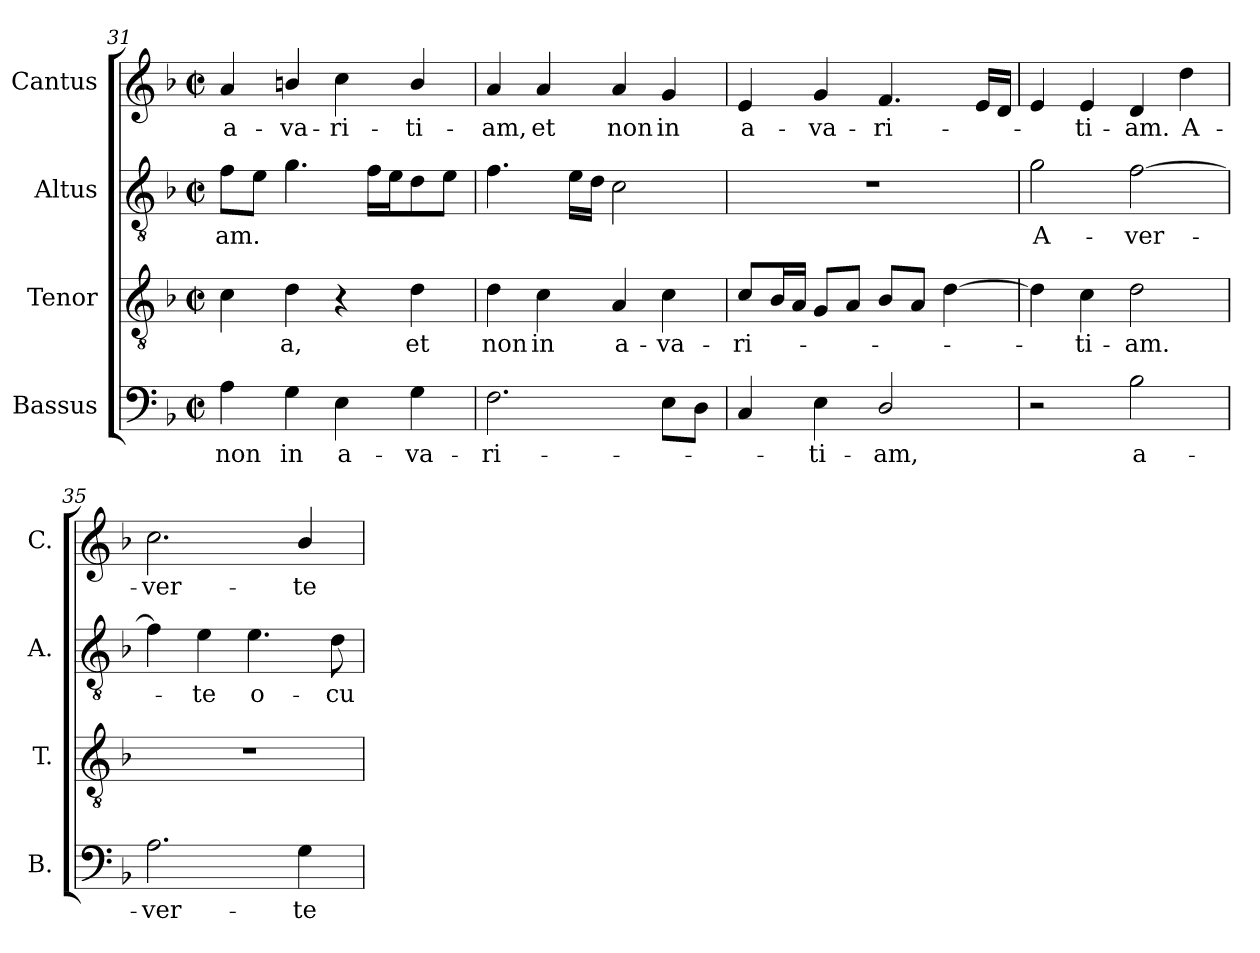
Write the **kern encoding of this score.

**kern	**text	**kern	**text	**kern	**text	**kern	**text
*part4	*part4	*part3	*part3	*part2	*part2	*part1	*part1
*staff4	*staff4	*staff3	*staff3	*staff2	*staff2	*staff1	*staff1
*I"Bassus	*	*I"Tenor	*	*I"Altus	*	*I"Cantus	*
*I'B.	*	*I'T.	*	*I'A.	*	*I'C.	*
*clefF4	*	*clefGv2	*	*clefGv2	*	*clefG2	*
*	*	*ITrd7c12	*	*ITrd7c12	*	*	*
*k[b-]	*	*k[b-]	*	*k[b-]	*	*k[b-]	*
*F:	*	*F:	*	*F:	*	*F:	*
*M2/2	*	*M2/2	*	*M2/2	*	*M2/2	*
*met(c|)	*	*met(c|)	*	*met(c|)	*	*met(c|)	*
=31	=31	=31	=31	=31	=31	=31	=31
!	!LO:LY:b:color=#000000	!	!	!	!	!	!
!	!	!	!	!	!LO:LY:b:color=#000000	!	!
!	!	!	!	!	!	!	!LO:LY:b:color=#000000
4Ai\	non	4Ci\	.	8Fi\L	-am.	4ai/	a-
.	.	.	.	8Ei\J	.	.	.
!	!LO:LY:b:color=#000000	!	!	!	!	!	!
!	!	!	!LO:LY:b:color=#000000	!	!	!	!
!	!	!	!	!	!	!	!LO:LY:b:color=#000000
4Gi\	in	4Di\	-a,	4.Gi\	.	4bni/	-va-
!	!LO:LY:b:color=#000000	!	!	!	!	!	!
!	!	!	!	!	!	!	!LO:LY:b:color=#000000
4Ei\	a-	4r	.	.	.	4cci\	-ri-
.	.	.	.	16Fi\LL	.	.	.
.	.	.	.	16Ei\J	.	.	.
!	!LO:LY:b:color=#000000	!	!	!	!	!	!
!	!	!	!LO:LY:b:color=#000000	!	!	!	!
!	!	!	!	!	!	!	!LO:LY:b:color=#000000
4Gi\	-va-	4Di\	et	8Di\	.	4bi/	-ti-
.	.	.	.	8Ei\J	.	.	.
=32	=32	=32	=32	=32	=32	=32	=32
!	!LO:LY:b:color=#000000	!	!	!	!	!	!
!	!	!	!LO:LY:b:color=#000000	!	!	!	!
!	!	!	!	!	!	!	!LO:LY:b:color=#000000
2.Fi\	-ri-	4Di\	non	4.Fi\	.	4ai/	-am,
!	!	!	!LO:LY:b:color=#000000	!	!	!	!
!	!	!	!	!	!	!	!LO:LY:b:color=#000000
.	.	4Ci\	in	.	.	4ai/	et
.	.	.	.	16Ei\LL	.	.	.
.	.	.	.	16Di\JJ	.	.	.
!	!	!	!LO:LY:b:color=#000000	!	!	!	!
!	!	!	!	!	!	!	!LO:LY:b:color=#000000
.	.	4AAi/	a-	2Ci\	.	4ai/	non
!	!	!	!LO:LY:b:color=#000000	!	!	!	!
!	!	!	!	!	!	!	!LO:LY:b:color=#000000
8Ei\L	.	4Ci\	-va-	.	.	4gi/	in
8Di\J	.	.	.	.	.	.	.
!!LO:LB:g=z
=33	=33	=33	=33	=33	=33	=33	=33
!	!	!	!LO:LY:b:color=#000000	!	!	!	!
!	!	!	!	!	!	!	!LO:LY:b:color=#000000
4Ci/	.	8Ci/L	-ri-	1r	.	4ei/	a-
.	.	16BB-i/L	.	.	.	.	.
.	.	16AAi/JJ	.	.	.	.	.
!	!LO:LY:b:color=#000000	!	!	!	!	!	!
!	!	!	!	!	!	!	!LO:LY:b:color=#000000
4Ei\	-ti-	8GGi/L	.	.	.	4gi/	-va-
.	.	8AAi/J	.	.	.	.	.
!	!LO:LY:b:color=#000000	!	!	!	!	!	!
!	!	!	!	!	!	!	!LO:LY:b:color=#000000
2Di/	-am,	8BB-i/L	.	.	.	4.fi/	-ri-
.	.	8AAi/J	.	.	.	.	.
.	.	[4Di\	.	.	.	.	.
.	.	.	.	.	.	16ei/LL	.
.	.	.	.	.	.	16di/JJ	.
=34	=34	=34	=34	=34	=34	=34	=34
!	!	!	!	!	!LO:LY:b:color=#000000	!	!
2r	.	4Di\]	.	2Gi\	A-	4ei/	.
!	!	!	!LO:LY:b:color=#000000	!	!	!	!
!	!	!	!	!	!	!	!LO:LY:b:color=#000000
.	.	4Ci\	-ti-	.	.	4ei/	-ti-
!	!LO:LY:b:color=#000000	!	!	!	!	!	!
!	!	!	!LO:LY:b:color=#000000	!	!	!	!
!	!	!	!	!	!LO:LY:b:color=#000000	!	!
!	!	!	!	!	!	!	!LO:LY:b:color=#000000
2B-i\	a-	2Di\	-am.	[2Fi\	-ver-	4di/	-am.
!	!	!	!	!	!	!	!LO:LY:b:color=#000000
.	.	.	.	.	.	4ddi\	A-
=35	=35	=35	=35	=35	=35	=35	=35
!	!LO:LY:b:color=#000000	!	!	!	!	!	!
!	!	!	!	!	!	!	!LO:LY:b:color=#000000
2.Ai\	-ver-	1r	.	4Fi\]	.	2.cci\	-ver-
!	!	!	!	!	!LO:LY:b:color=#000000	!	!
.	.	.	.	4Ei\	-te	.	.
!	!	!	!	!	!LO:LY:b:color=#000000	!	!
.	.	.	.	4.Ei\	o-	.	.
!	!LO:LY:b:color=#000000	!	!	!	!	!	!
!	!	!	!	!	!	!	!LO:LY:b:color=#000000
4Gi\	-te	.	.	.	.	4b-i/	-te
!	!	!	!	!	!LO:LY:b:color=#000000	!	!
.	.	.	.	8Di\	-cu-	.	.
=	=	=	=	=	=	=	=
*-	*-	*-	*-	*-	*-	*-	*-
